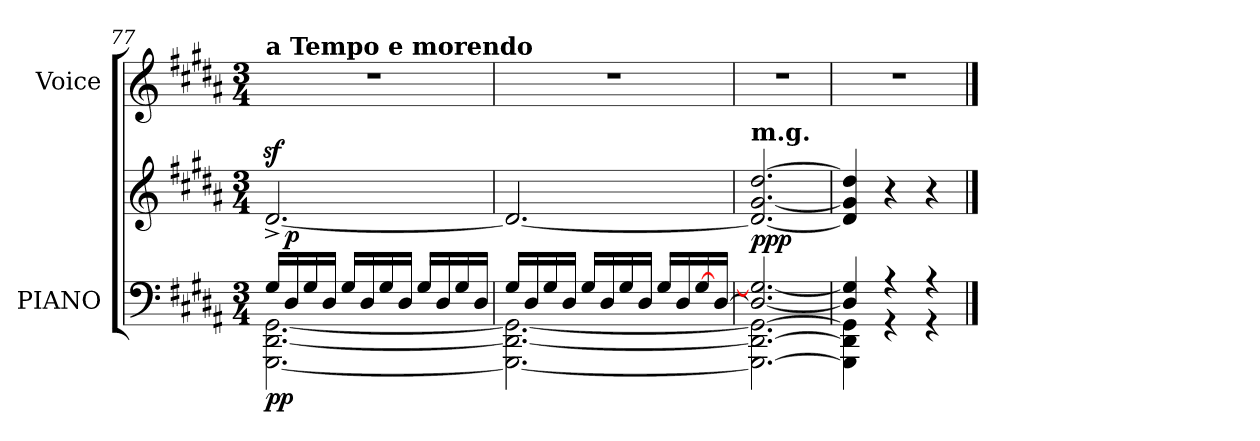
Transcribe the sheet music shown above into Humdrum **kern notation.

**kern	**kern	**dynam	**kern
*part2	*part2	*part2	*part1
*staff3	*staff2	*staff2/3	*staff1
*I"PIANO	*	*	*I"Voice
*I'Pno	*	*	*
*clefF4	*clefG2	*	*clefG2
*k[f#c#g#d#a#]	*k[f#c#g#d#a#]	*	*k[f#c#g#d#a#]
*M3/4	*M3/4	*	*M3/4
=77	=77	=77	=77
*^	*	*	*
!	!	!	!	!LO:TX:a:B:t=a Tempo e morendo
!	!	!	!LO:DY:b=2	!
*	*	*^	*	*
16G#/LL	[2.GGG#\ [2.DD#\ [2.GG#\	[2.d#z<^>/	16ryy	pp	2.r
!	!	!	!	!LO:DY:b	!
16D#/	.	.	2ryy	p	.
16G#/	.	.	.	.	.
16D#/JJ	.	.	.	.	.
16G#/LL	.	.	.	.	.
16D#/	.	.	.	.	.
16G#/	.	.	.	.	.
16D#/JJ	.	.	.	.	.
16G#/LL	.	.	.	.	.
16D#/	.	.	8.ryy	.	.
16G#/	.	.	.	.	.
16D#/JJ	.	.	.	.	.
*	*	*v	*v	*	*
!!LO:LB:g=z
=78	=78	=78	=78	=78
16G#/LL	2.GGG#\_ 2.DD#\_ 2.GG#\_	2.d#/_	.	2.r
16D#/	.	.	.	.
16G#/	.	.	.	.
16D#/JJ	.	.	.	.
16G#/LL	.	.	.	.
16D#/	.	.	.	.
16G#/	.	.	.	.
16D#/JJ	.	.	.	.
16G#/LL	.	.	.	.
16D#/	.	.	.	.
[16G#/	.	.	.	.
[16D#/JJ	.	.	.	.
=79	=79	=79	=79	=79
!	!	!LO:TX:a:B:t=m.g.	!	!
!	!	!	!LO:DY:b	!
2.GGG#\_ 2.DD#\_ 2.GG#\_	2.D#/_ 2.G#/_	2.d#/_ [2.g#/ [2.dd#/	ppp	2.r
=80	=80	=80	=80	=80
4GGG#\] 4DD#\] 4GG#\]	4D#/] 4G#/]	4d#/] 4g#/] 4dd#/]	.	2.r
4r	4r	4r	.	.
4r	4r	4r	.	.
*v	*v	*	*	*
==	==	==	==
*-	*-	*-	*-
